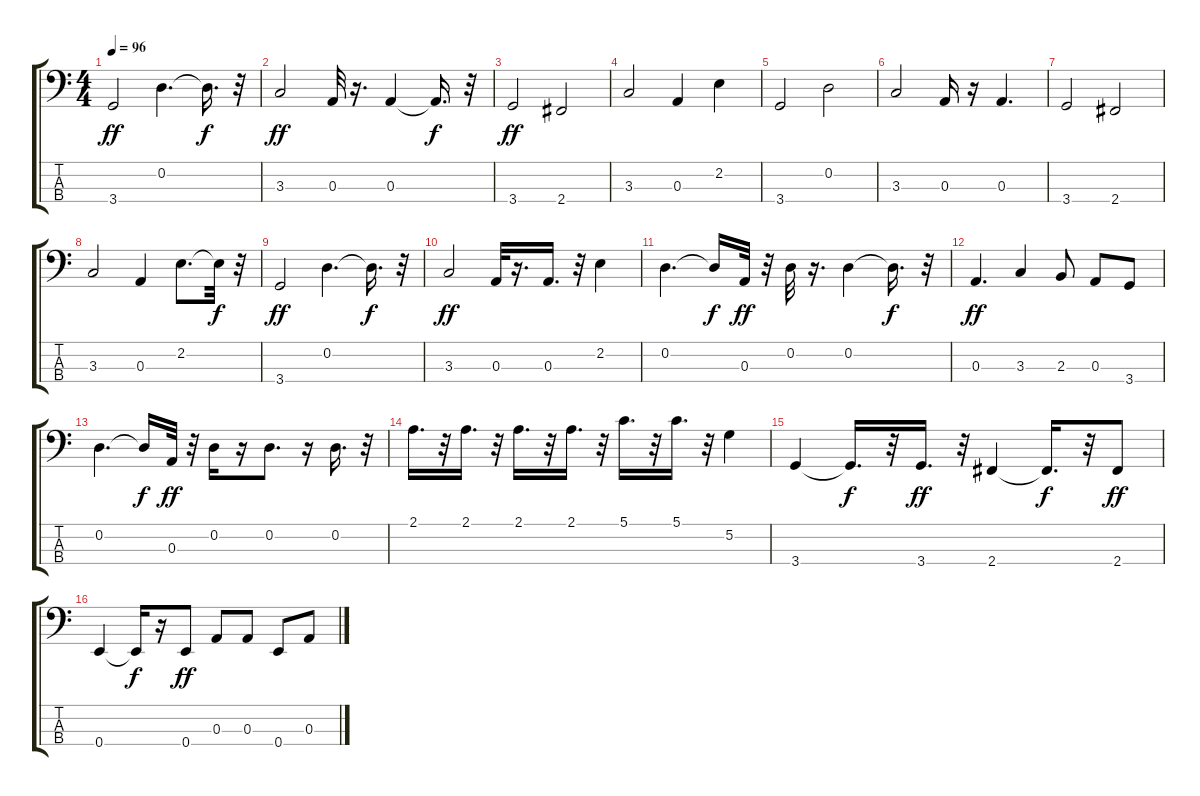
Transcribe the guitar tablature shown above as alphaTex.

\track "" {instrument electricbasspick}
\staff {score tabs}
\tuning (G2 D2 A1 E1) {hide}
\ts (4 4)
\tempo 96
\clef f4
\ks c
3.4.2{dy ff} 0.2.4{d} 0.2{t}.16{d dy f} r.32 |
3.3.2{dy ff} 0.3.32 r.16{d} 0.3.4 0.3{t}.16{d dy f} r.32 |
3.4.2{dy ff} 2.4.2 |
3.3.2 0.3.4 2.2.4 |
3.4.2 0.2.2 |
3.3.2 0.3.16 r.16 0.3.4{d} |
3.4.2 2.4.2 |
3.3.2 0.3.4 2.2.8{d} 2.2{t}.32{dy f} r.32 |
3.4.2{dy ff} 0.2.4{d} 0.2{t}.16{d dy f} r.32 |
3.3.2{dy ff} 0.3.32 r.16{d} 0.3.16{d} r.32 2.2.4 |
0.2.4{d} 0.2{t}.16{dy f} 0.3.32{dy ff} r.32 0.2.32 r.16{d} 0.2.4 0.2{t}.16{d dy f} r.32 |
0.3.4{d dy ff} 3.3.4 2.3.8 0.3.8 3.4.8 |
0.2.4{d} 0.2{t}.16{dy f} 0.3.32{dy ff} r.32 0.2.16 r.16 0.2.8{d} r.16 0.2.16{d} r.32 |
2.1.16{d} r.32 2.1.16{d} r.32 2.1.16{d} r.32 2.1.16{d} r.32 5.1.16{d} r.32 5.1.16{d} r.32 5.2.4 |
3.4.4 3.4{t}.16{d dy f} r.32 3.4.16{d dy ff} r.32 2.4.4 2.4{t}.16{d dy f} r.32 2.4.8{dy ff} |
0.4.4 0.4{t}.16{dy f} r.16 0.4.8{dy ff} 0.3.8 0.3.8 0.4.8 0.3.8
